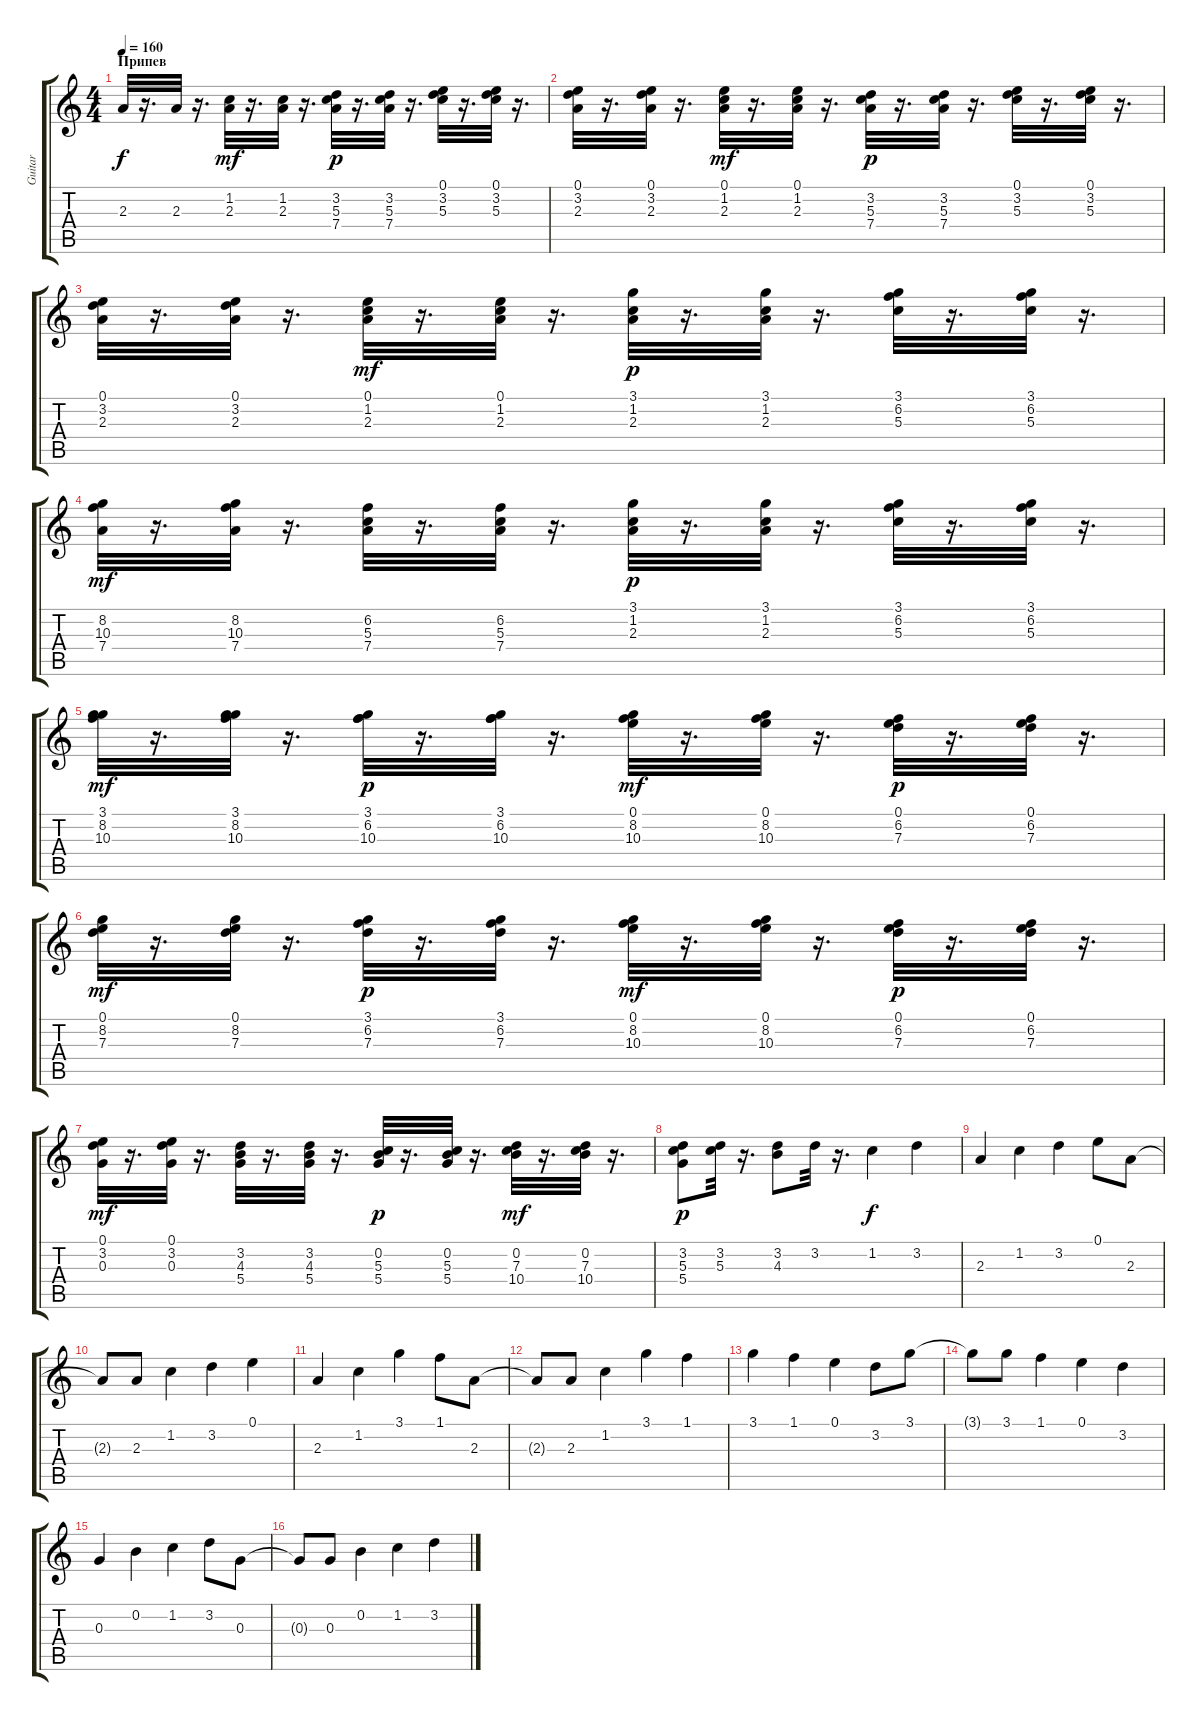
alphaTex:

\track ("Guitar" "Guitar") {instrument distortionguitar}
\staff {score tabs}
\tuning (E4 B3 G3 D3 A2 E2) {hide}
\ts (4 4)
\section ("" "Припев")
\tempo 160
\clef g2
\ks c
2.3.32{dy f} r.16{d} 2.3.32 r.16{d} (1.2 2.3).32{dy mf} r.16{d} (1.2 2.3).32 r.16{d} (3.2 5.3 7.4).32{dy p} r.16{d} (3.2 5.3 7.4).32 r.16{d} (0.1 3.2 5.3).32 r.16{d} (0.1 3.2 5.3).32 r.16{d} |
(0.1 3.2 2.3).32 r.16{d} (0.1 3.2 2.3).32 r.16{d} (0.1 1.2 2.3).32{dy mf} r.16{d} (0.1 1.2 2.3).32 r.16{d} (3.2 5.3 7.4).32{dy p} r.16{d} (3.2 5.3 7.4).32 r.16{d} (0.1 3.2 5.3).32 r.16{d} (0.1 3.2 5.3).32 r.16{d} |
(0.1 3.2 2.3).32 r.16{d} (0.1 3.2 2.3).32 r.16{d} (0.1 1.2 2.3).32{dy mf} r.16{d} (0.1 1.2 2.3).32 r.16{d} (3.1 1.2 2.3).32{dy p} r.16{d} (3.1 1.2 2.3).32 r.16{d} (3.1 6.2 5.3).32 r.16{d} (3.1 6.2 5.3).32 r.16{d} |
(8.2 10.3 7.4).32{dy mf} r.16{d} (8.2 10.3 7.4).32 r.16{d} (6.2 5.3 7.4).32 r.16{d} (6.2 5.3 7.4).32 r.16{d} (3.1 1.2 2.3).32{dy p} r.16{d} (3.1 1.2 2.3).32 r.16{d} (3.1 6.2 5.3).32 r.16{d} (3.1 6.2 5.3).32 r.16{d} |
(3.1 8.2 10.3).32{dy mf} r.16{d} (3.1 8.2 10.3).32 r.16{d} (3.1 6.2 10.3).32{dy p} r.16{d} (3.1 6.2 10.3).32 r.16{d} (0.1 8.2 10.3).32{dy mf} r.16{d} (0.1 8.2 10.3).32 r.16{d} (0.1 6.2 7.3).32{dy p} r.16{d} (0.1 6.2 7.3).32 r.16{d} |
(0.1 8.2 7.3).32{dy mf} r.16{d} (0.1 8.2 7.3).32 r.16{d} (3.1 6.2 7.3).32{dy p} r.16{d} (3.1 6.2 7.3).32 r.16{d} (0.1 8.2 10.3).32{dy mf} r.16{d} (0.1 8.2 10.3).32 r.16{d} (0.1 6.2 7.3).32{dy p} r.16{d} (0.1 6.2 7.3).32 r.16{d} |
(0.1 3.2 0.3).32{dy mf} r.16{d} (0.1 3.2 0.3).32 r.16{d} (3.2 4.3 5.4).32 r.16{d} (3.2 4.3 5.4).32 r.16{d} (0.2 5.3 5.4).32{dy p} r.16{d} (0.2 5.3 5.4).32 r.16{d} (0.2 7.3 10.4).32{dy mf} r.16{d} (0.2 7.3 10.4).32 r.16{d} |
(3.2 5.3 5.4).8{dy p} (3.2 5.3).32 r.16{d} (3.2 4.3).8 3.2.32 r.16{d} 1.2.4{dy f} 3.2.4 |
2.3.4 1.2.4 3.2.4 0.1.8 2.3.8 |
2.3{t}.8 2.3.8 1.2.4 3.2.4 0.1.4 |
2.3.4 1.2.4 3.1.4 1.1.8 2.3.8 |
2.3{t}.8 2.3.8 1.2.4 3.1.4 1.1.4 |
3.1.4 1.1.4 0.1.4 3.2.8 3.1.8 |
3.1{t}.8 3.1.8 1.1.4 0.1.4 3.2.4 |
0.3.4 0.2.4 1.2.4 3.2.8 0.3.8 |
0.3{t}.8 0.3.8 0.2.4 1.2.4 3.2.4
